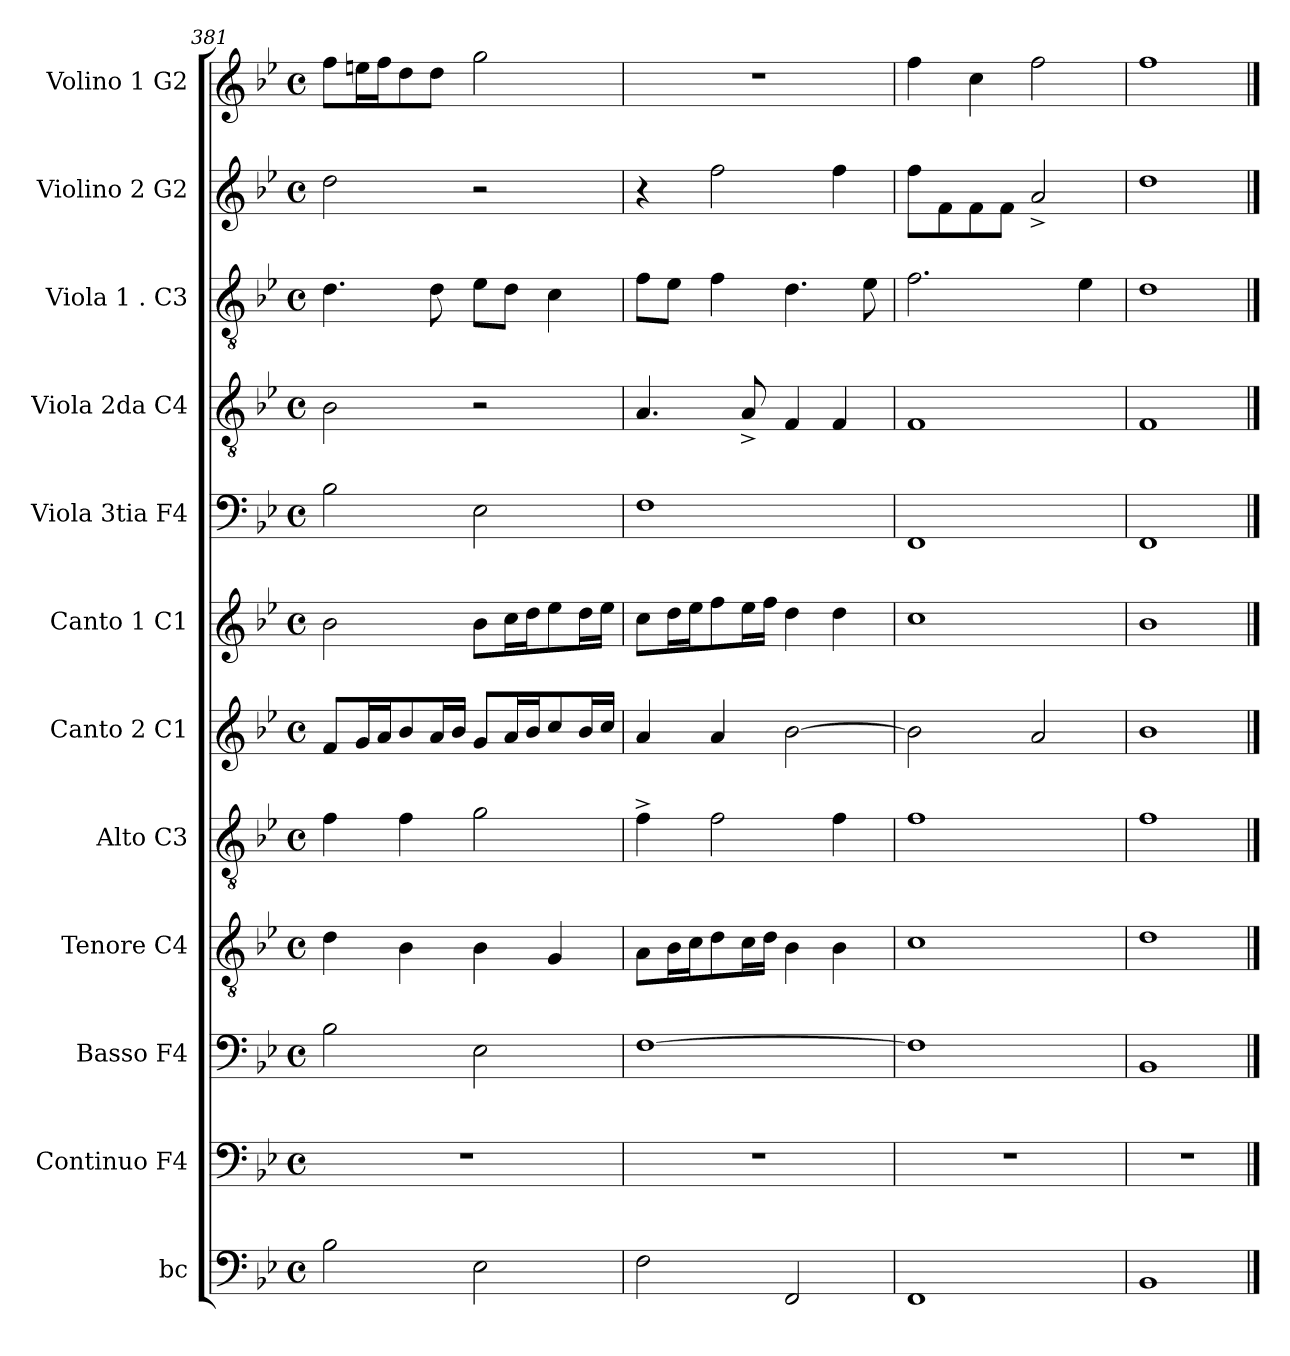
**kern	**kern	**kern	**kern	**kern	**kern	**kern	**kern	**kern	**kern	**kern	**kern
*part12	*part11	*part10	*part9	*part8	*part7	*part6	*part5	*part4	*part3	*part2	*part1
*staff12	*staff11	*staff10	*staff9	*staff8	*staff7	*staff6	*staff5	*staff4	*staff3	*staff2	*staff1
*I"bc	*I"Continuo F4	*I"Basso F4	*I"Tenore C4	*I"Alto C3	*I"Canto 2 C1	*I"Canto 1 C1	*I"Viola 3tia F4	*I"Viola 2da C4	*I"Viola 1 . C3	*I"Violino 2 G2	*I"Volino 1 G2
*I'bc	*	*I'B	*I'T	*I'A	*I'C2	*I'C1	*I'Vla3	*I'Vla2	*I'Vla1	*I'Vl2	*I'Vl1
*clefF4	*clefF4	*clefF4	*clefGv2	*clefGv2	*clefG2	*clefG2	*clefF4	*clefGv2	*clefGv2	*clefG2	*clefG2
*k[b-e-]	*k[b-e-]	*k[b-e-]	*k[b-e-]	*k[b-e-]	*k[b-e-]	*k[b-e-]	*k[b-e-]	*k[b-e-]	*k[b-e-]	*k[b-e-]	*k[b-e-]
*B-:	*B-:	*B-:	*B-:	*B-:	*B-:	*B-:	*B-:	*B-:	*B-:	*B-:	*B-:
*M4/4	*M4/4	*M4/4	*M4/4	*M4/4	*M4/4	*M4/4	*M4/4	*M4/4	*M4/4	*M4/4	*M4/4
*met(c)	*met(c)	*met(c)	*met(c)	*met(c)	*met(c)	*met(c)	*met(c)	*met(c)	*met(c)	*met(c)	*met(c)
=381	=381	=381	=381	=381	=381	=381	=381	=381	=381	=381	=381
2B-\	1r	2B-\	4d\	4f\	8f/L	2b-\	2B-\	2B-\	4.d\	2dd\	8ff\L
.	.	.	.	.	16g/L	.	.	.	.	.	16een\L
.	.	.	.	.	16a/J	.	.	.	.	.	16ff\J
.	.	.	4B-\	4f\	8b-/	.	.	.	.	.	8dd\
.	.	.	.	.	16a/L	.	.	.	8d\	.	8dd\J
.	.	.	.	.	16b-/JJ	.	.	.	.	.	.
2E-\	.	2E-\	4B-\	2g\	8g/L	8b-\L	2E-\	2r	8e-\L	2r	2gg\
.	.	.	.	.	16a/L	16cc\L	.	.	8d\J	.	.
.	.	.	.	.	16b-/J	16dd\J	.	.	.	.	.
.	.	.	4G/	.	8cc/	8ee-\	.	.	4c\	.	.
.	.	.	.	.	16b-/L	16dd\L	.	.	.	.	.
.	.	.	.	.	16cc/JJ	16ee-\JJ	.	.	.	.	.
=382	=382	=382	=382	=382	=382	=382	=382	=382	=382	=382	=382
2F\	1r	[>1F	8A\L	4f^>\	4a/	8cc\L	1F	4.A/	8f\L	4r	1r
.	.	.	16B-\L	.	.	16dd\L	.	.	8e-\J	.	.
.	.	.	16c\J	.	.	16ee-\J	.	.	.	.	.
.	.	.	8d\	2f\	4a/	8ff\	.	.	4f\	2ff\	.
.	.	.	16c\L	.	.	16ee-\L	.	8A^</	.	.	.
.	.	.	16d\JJ	.	.	16ff\JJ	.	.	.	.	.
2FF/	.	.	4B-\	.	[>2b-\	4dd\	.	4F/	4.d\	.	.
.	.	.	4B-\	4f\	.	4dd\	.	4F/	.	4ff\	.
.	.	.	.	.	.	.	.	.	8e-\	.	.
=383	=383	=383	=383	=383	=383	=383	=383	=383	=383	=383	=383
1FF	1r	1F]	1c	1f	2b-\]	1cc	1FF	1F	2.f\	8ff\L	4ff\
.	.	.	.	.	.	.	.	.	.	8f\	.
.	.	.	.	.	.	.	.	.	.	8f\	4cc\
.	.	.	.	.	.	.	.	.	.	8f\J	.
.	.	.	.	.	2a/	.	.	.	.	2a^</	2ff\
.	.	.	.	.	.	.	.	.	4e-\	.	.
=384	=384	=384	=384	=384	=384	=384	=384	=384	=384	=384	=384
1BB-	1r	1BB-	1d	1f	1b-	1b-	1FF	1F	1d	1dd	1ff
==	==	==	==	==	==	==	==	==	==	==	==
*-	*-	*-	*-	*-	*-	*-	*-	*-	*-	*-	*-
